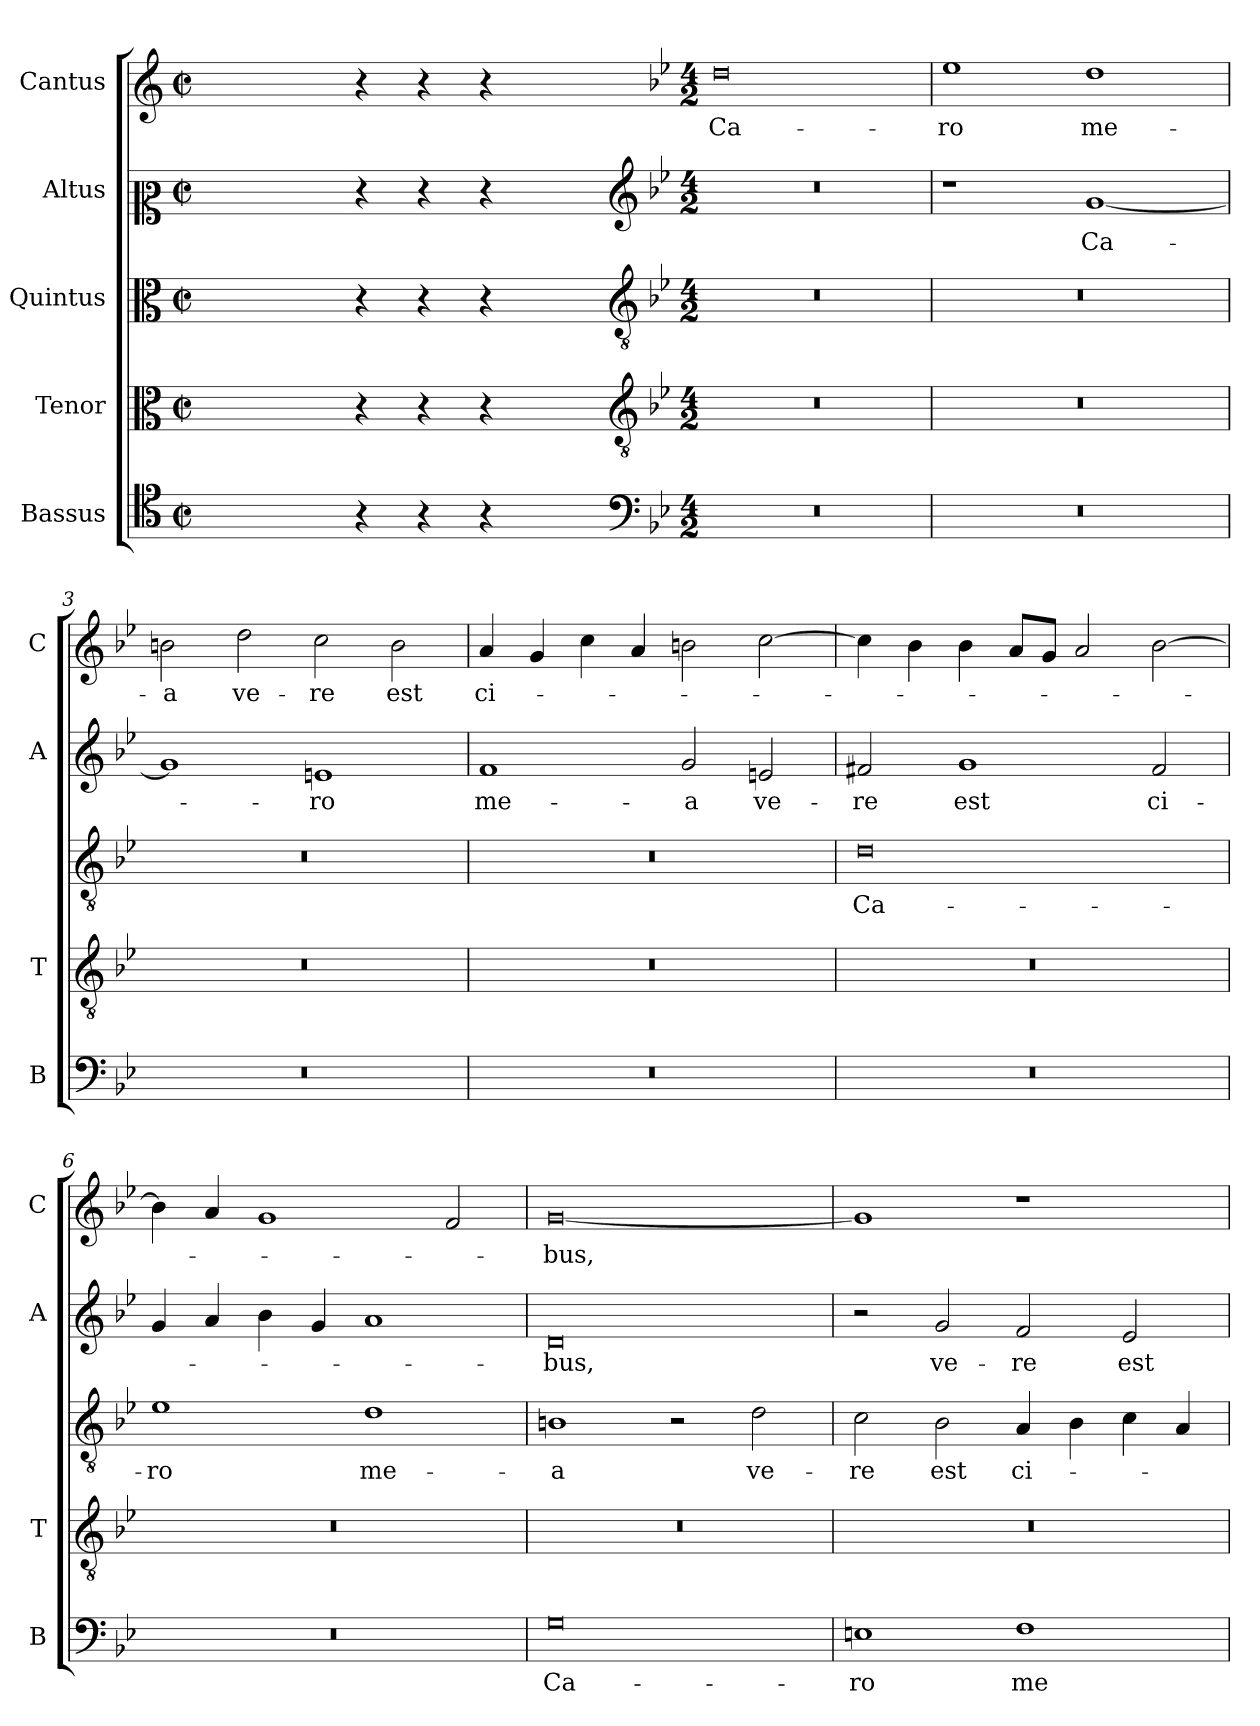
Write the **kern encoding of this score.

**kern	**text	**kern	**kern	**text	**kern	**text	**kern	**text
*part5	*part5	*part4	*part3	*part3	*part2	*part2	*part1	*part1
*staff5	*staff5	*staff4	*staff3	*staff3	*staff2	*staff2	*staff1	*staff1
*I"Bassus	*	*I"Tenor	*I"Quintus	*	*I"Altus	*	*I"Cantus	*
*I'B	*	*I'T	*	*	*I'A	*	*I'C	*
*clefC4	*	*clefC3	*clefC3	*	*clefC2	*	*clefG2	*
*k[]	*	*k[]	*k[]	*	*k[]	*	*k[]	*
*C:	*	*C:	*C:	*	*C:	*	*C:	*
*M2/2	*	*M2/2	*M2/2	*	*M2/2	*	*M2/2	*
*met(c|)	*	*met(c|)	*met(c|)	*	*met(c|)	*	*met(c|)	*
=	=	=	=	=	=	=	=	=
1ryy	.	1ryy	1ryy	.	1ryy	.	1ryy	.
=1X-	=1X-	=1X-	=1X-	=1X-	=1X-	=1X-	=1X-	=1X-
4r	.	4r	4r	.	4r	.	4r	.
4r	.	4r	4r	.	4r	.	4r	.
4r	.	4r	4r	.	4r	.	4r	.
4ryy	.	4ryy	4ryy	.	4ryy	.	4ryy	.
=1-	=1-	=1-	=1-	=1-	=1-	=1-	=1-	=1-
*clefF4	*	*clefGv2	*clefGv2	*	*clefG2	*	*	*
*k[b-e-]	*	*k[b-e-]	*k[b-e-]	*	*k[b-e-]	*	*k[b-e-]	*
*B-:	*	*B-:	*B-:	*	*B-:	*	*B-:	*
*M4/2	*	*M4/2	*M4/2	*	*M4/2	*	*M4/2	*
!	!	!	!	!	!	!	!	!LO:LY:b
0r	.	0r	0r	.	0r	.	0dd	Ca-
=2	=2	=2	=2	=2	=2	=2	=2	=2
!	!	!	!	!	!	!	!	!LO:LY:b
0r	.	0r	0r	.	1r	.	1ee-	-ro
!	!	!	!	!	!	!LO:LY:b	!	!LO:LY:b
.	.	.	.	.	[1g	Ca-	1dd	me-
=3	=3	=3	=3	=3	=3	=3	=3	=3
!	!	!	!	!	!	!	!	!LO:LY:b
0r	.	0r	0r	.	1g]	.	2bn\	-a
!	!	!	!	!	!	!	!	!LO:LY:b
.	.	.	.	.	.	.	2dd\	ve-
!	!	!	!	!	!	!LO:LY:b	!	!LO:LY:b
.	.	.	.	.	1en	-ro	2cc\	-re
!	!	!	!	!	!	!	!	!LO:LY:b
.	.	.	.	.	.	.	2b\	est
=4	=4	=4	=4	=4	=4	=4	=4	=4
!	!	!	!	!	!	!LO:LY:b	!	!LO:LY:b
0r	.	0r	0r	.	1f	me-	4a/	ci-
.	.	.	.	.	.	.	4g/	.
.	.	.	.	.	.	.	4cc\	.
.	.	.	.	.	.	.	4a/	.
!	!	!	!	!	!	!LO:LY:b	!	!
.	.	.	.	.	2g/	-a	2bn\	.
!	!	!	!	!	!	!LO:LY:b	!	!
.	.	.	.	.	2en/	ve-	[2cc\	.
!!LO:LB:g=z
=5	=5	=5	=5	=5	=5	=5	=5	=5
!	!	!	!	!LO:LY:b	!	!LO:LY:b	!	!
0r	.	0r	0d	Ca-	2f#X/	-re	4cc\]	.
.	.	.	.	.	.	.	4b-\	.
!	!	!	!	!	!	!LO:LY:b	!	!
.	.	.	.	.	1g	est	4b-\	.
.	.	.	.	.	.	.	8a/L	.
.	.	.	.	.	.	.	8g/J	.
.	.	.	.	.	.	.	2a/	.
!	!	!	!	!	!	!LO:LY:b	!	!
.	.	.	.	.	2f#/	ci-	[2b-\	.
=6	=6	=6	=6	=6	=6	=6	=6	=6
!	!	!	!	!LO:LY:b	!	!	!	!
0r	.	0r	1e-	-ro	4g/	.	4b-\]	.
.	.	.	.	.	4a/	.	4a/	.
.	.	.	.	.	4b-\	.	1g	.
.	.	.	.	.	4g/	.	.	.
!	!	!	!	!LO:LY:b	!	!	!	!
.	.	.	1d	me-	1a	.	.	.
.	.	.	.	.	.	.	2f/	.
=7	=7	=7	=7	=7	=7	=7	=7	=7
!	!LO:LY:b	!	!	!LO:LY:b	!	!LO:LY:b	!	!LO:LY:b
0G	Ca-	0r	1Bn	-a	0d	-bus,	[0g	-bus,
.	.	.	2r	.	.	.	.	.
!	!	!	!	!LO:LY:b	!	!	!	!
.	.	.	2d\	ve-	.	.	.	.
=8	=8	=8	=8	=8	=8	=8	=8	=8
!	!LO:LY:b	!	!	!LO:LY:b	!	!	!	!
1En	-ro	0r	2c\	-re	2r	.	1g]	.
!	!	!	!	!LO:LY:b	!	!LO:LY:b	!	!
.	.	.	2B-\	est	2g/	ve-	.	.
!	!LO:LY:b	!	!	!LO:LY:b	!	!LO:LY:b	!	!
1F	me-	.	4A/	ci-	2f/	-re	1r	.
.	.	.	4B-\	.	.	.	.	.
!	!	!	!	!	!	!LO:LY:b	!	!
.	.	.	4c\	.	2e-/	est	.	.
.	.	.	4A/	.	.	.	.	.
=	=	=	=	=	=	=	=	=
*-	*-	*-	*-	*-	*-	*-	*-	*-
